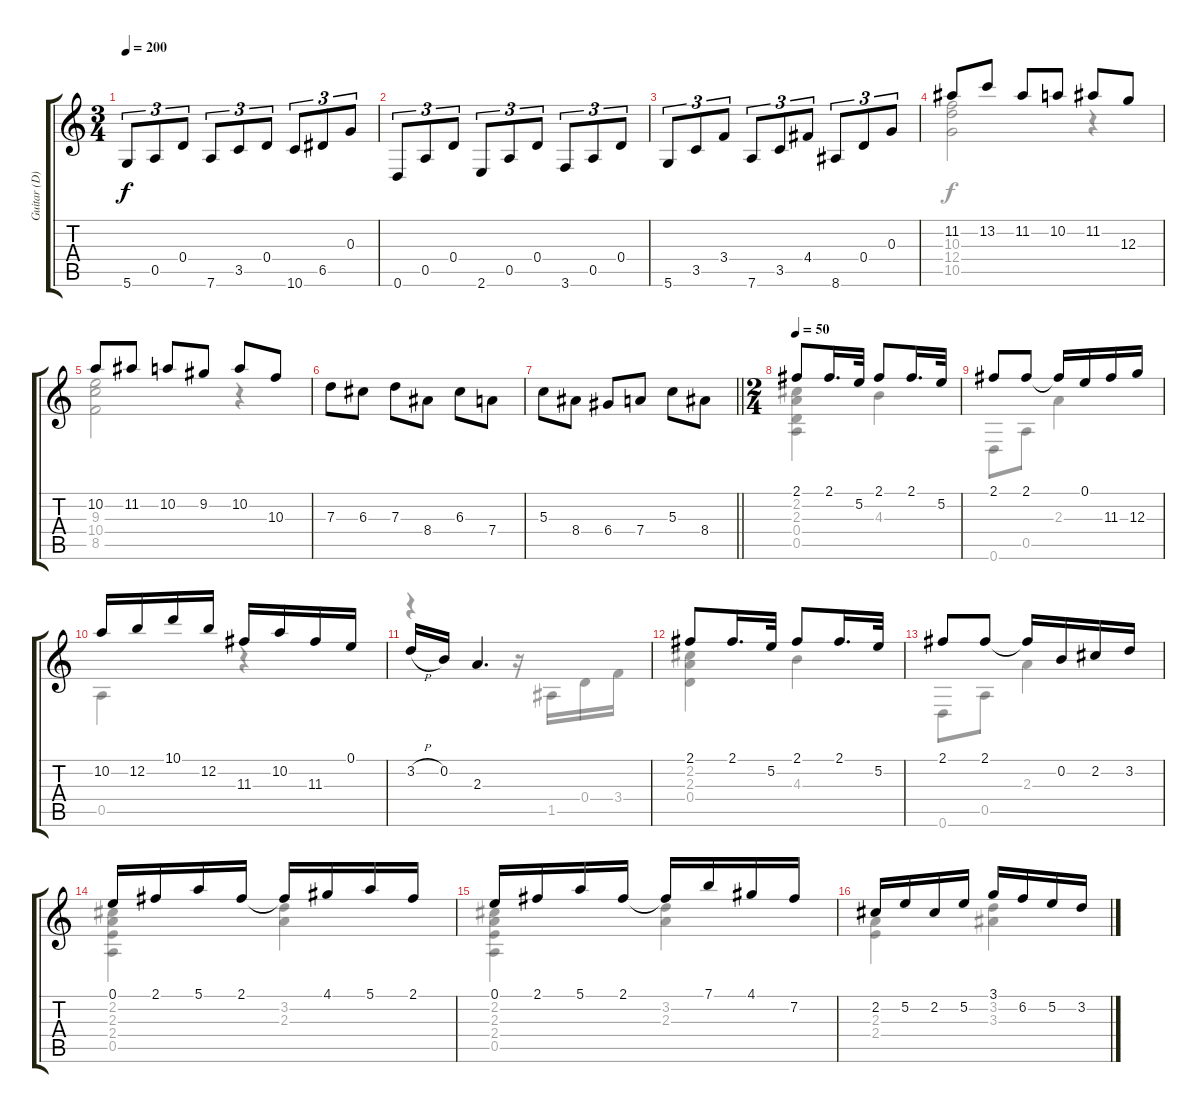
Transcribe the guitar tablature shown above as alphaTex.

\track ("Guitar (D)" "Guitar (D)") {instrument acousticguitarnylon}
\staff {score tabs}
\tuning (E4 B3 G3 D3 A2 D2) {hide}
\voice
\ts (3 4)
\tempo 200
\clef g2
\ks aminor
5.6.8{tu (3 2) dy f} 0.5.8{tu (3 2)} 0.4.8{tu (3 2)} 7.6.8{tu (3 2)} 3.5.8{tu (3 2)} 0.4.8{tu (3 2)} 10.6.8{tu (3 2)} 6.5.8{tu (3 2)} 0.3.8{tu (3 2)} |
0.6.8{tu (3 2)} 0.5.8{tu (3 2)} 0.4.8{tu (3 2)} 2.6.8{tu (3 2)} 0.5.8{tu (3 2)} 0.4.8{tu (3 2)} 3.6.8{tu (3 2)} 0.5.8{tu (3 2)} 0.4.8{tu (3 2)} |
5.6.8{tu (3 2)} 3.5.8{tu (3 2)} 3.4.8{tu (3 2)} 7.6.8{tu (3 2)} 3.5.8{tu (3 2)} 4.4.8{tu (3 2)} 8.6.8{tu (3 2)} 0.4.8{tu (3 2)} 0.3.8{tu (3 2)} |
11.2.8 13.2.8 11.2.8 10.2.8 11.2.8 12.3.8 |
10.2.8 11.2.8 10.2.8 9.2.8 10.2.8 10.3.8 |
7.3.8 6.3.8 7.3.8 8.4.8 6.3.8 7.4.8 |
\barLineRight lightlight
5.3.8 8.4.8 6.4.8 7.4.8 5.3.8 8.4.8 |
\ts (2 4)
\tempo 50
2.1.8 2.1.16{d} 5.2.32 2.1.8 2.1.16{d} 5.2.32 |
2.1.8 2.1.8 2.1{t}.16 0.1.16 11.3.16 12.3.16 |
10.2.16 12.2.16 10.1.16 12.2.16 11.3.16 10.2.16 11.3.16 0.1.16 |
3.2{h}.16 0.2.16 2.3.4{d} |
2.1.8 2.1.16{d} 5.2.32 2.1.8 2.1.16{d} 5.2.32 |
2.1.8 2.1.8 2.1{t}.16 0.2.16 2.2.16 3.2.16 |
0.1.16 2.1.16 5.1.16 2.1.16 2.1{t}.16 4.1.16 5.1.16 2.1.16 |
0.1.16 2.1.16 5.1.16 2.1.16 2.1{t}.16 7.1.16 4.1.16 7.2.16 |
2.2.16 5.2.16 2.2.16 5.2.16 3.1.16 6.2.16 5.2.16 3.2.16
\voice
\clef g2
\ottava regular
\simile none
\ks aminor
|
|
|
(10.3 12.4 10.5).2 r.4 |
(9.3 10.4 8.5).2 r.4 |
|
\barLineRight lightlight
|
(2.2 2.3 0.4 0.5).4 4.3.4 |
0.6.8 0.5.8 2.3.4 |
0.5.4 r.4 |
r.4 r.16 1.5.16 0.4.16 3.4.16 |
(2.2 2.3 0.4).4 4.3.4 |
0.6.8 0.5.8 2.3.4 |
(2.2 2.3 2.4 0.5).4 (3.2 2.3).4 |
(2.2 2.3 2.4 0.5).4 (3.2 2.3).4 |
(2.3 2.4).4 (3.2 3.3).4
